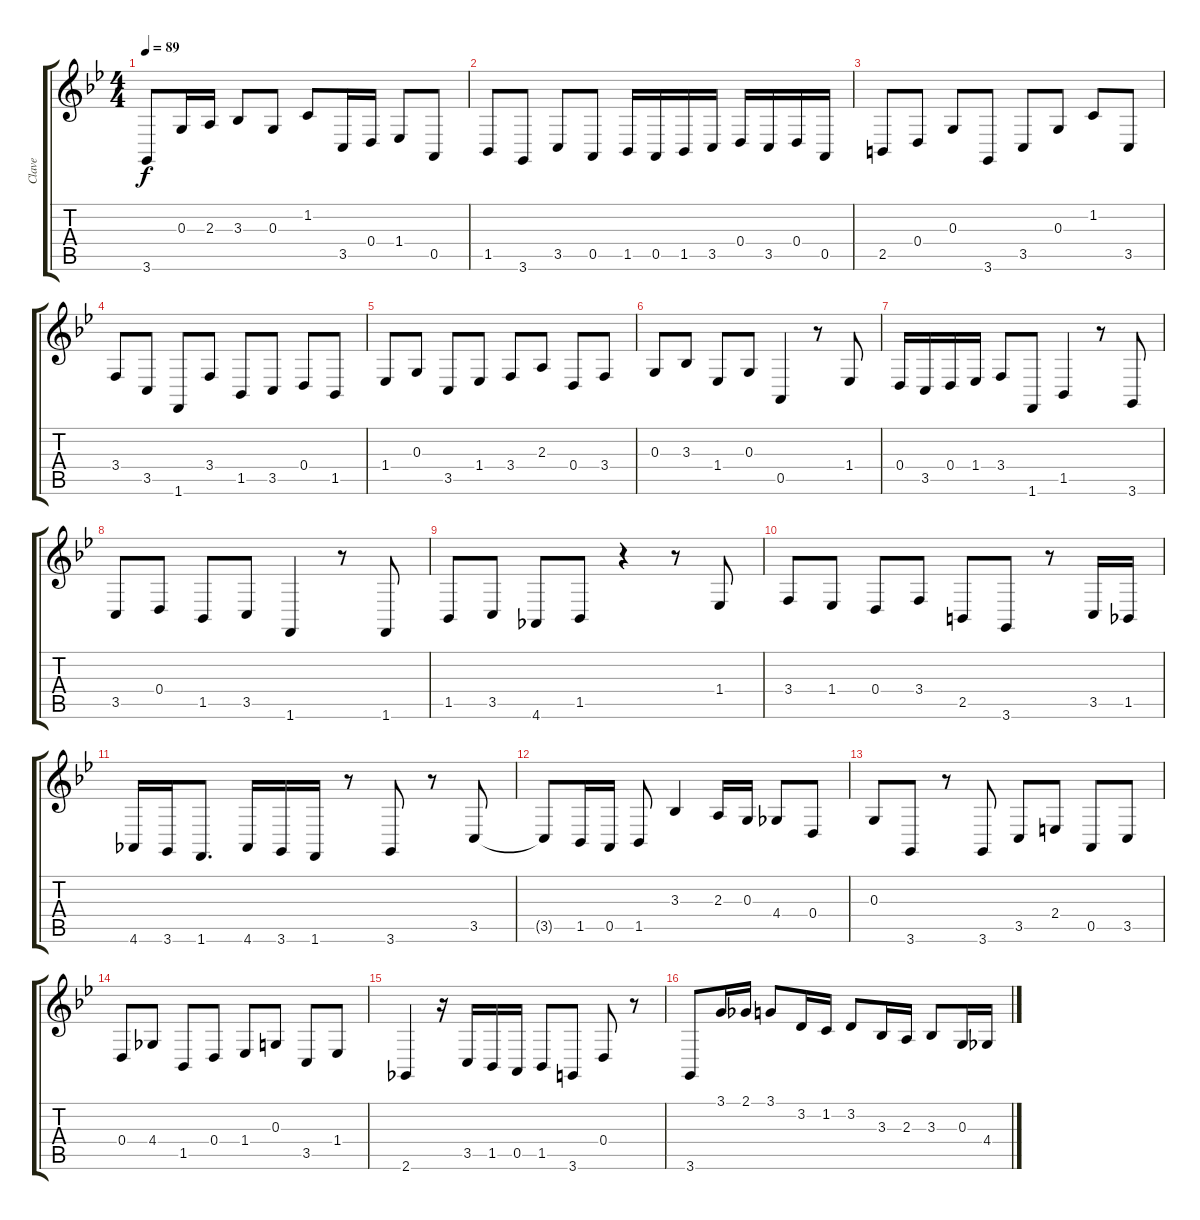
\track ("Clave" "Clave") {instrument harpsichord}
\staff {score tabs}
\tuning (E4 B3 G3 D3 A2 E2) {hide}
\ts (4 4)
\tempo 89
\clef g2
\ks gminor
3.6.8{dy f} 0.3.16 2.3.16 3.3.8 0.3.8 1.2.8 3.5.16 0.4.16 1.4.8 0.5.8 |
1.5.8 3.6.8 3.5.8 0.5.8 1.5.16 0.5.16 1.5.16 3.5.16 0.4.16 3.5.16 0.4.16 0.5.16 |
2.5.8 0.4.8 0.3.8 3.6.8 3.5.8 0.3.8 1.2.8 3.5.8 |
3.4.8 3.5.8 1.6.8 3.4.8 1.5.8 3.5.8 0.4.8 1.5.8 |
1.4.8 0.3.8 3.5.8 1.4.8 3.4.8 2.3.8 0.4.8 3.4.8 |
0.3.8 3.3.8 1.4.8 0.3.8 0.5.4 r.8 1.4.8 |
0.4.16 3.5.16 0.4.16 1.4.16 3.4.8 1.6.8 1.5.4 r.8 3.6.8 |
3.5.8 0.4.8 1.5.8 3.5.8 1.6.4 r.8 1.6.8 |
1.5.8 3.5.8 4.6.8 1.5.8 r.4 r.8 1.4.8 |
3.4.8 1.4.8 0.4.8 3.4.8 2.5.8 3.6.8 r.8 3.5.16 1.5.16 |
4.6.16 3.6.16 1.6.8{d} 4.6.16 3.6.16 1.6.16 r.8 3.6.8 r.8 3.5.8 |
3.5{t}.8 1.5.16 0.5.16 1.5.8 3.3.4 2.3.16 0.3.16 4.4.8 0.4.8 |
0.3.8 3.6.8 r.8 3.6.8 3.5.8 2.4.8 0.5.8 3.5.8 |
0.4.8 4.4.8 1.5.8 0.4.8 1.4.8 0.3.8 3.5.8 1.4.8 |
2.6.4 r.16 3.5.16 1.5.16 0.5.16 1.5.8 3.6.8 0.4.8 r.8 |
3.6.8 3.1.16 2.1.16 3.1.8 3.2.16 1.2.16 3.2.8 3.3.16 2.3.16 3.3.8 0.3.16 4.4.16
